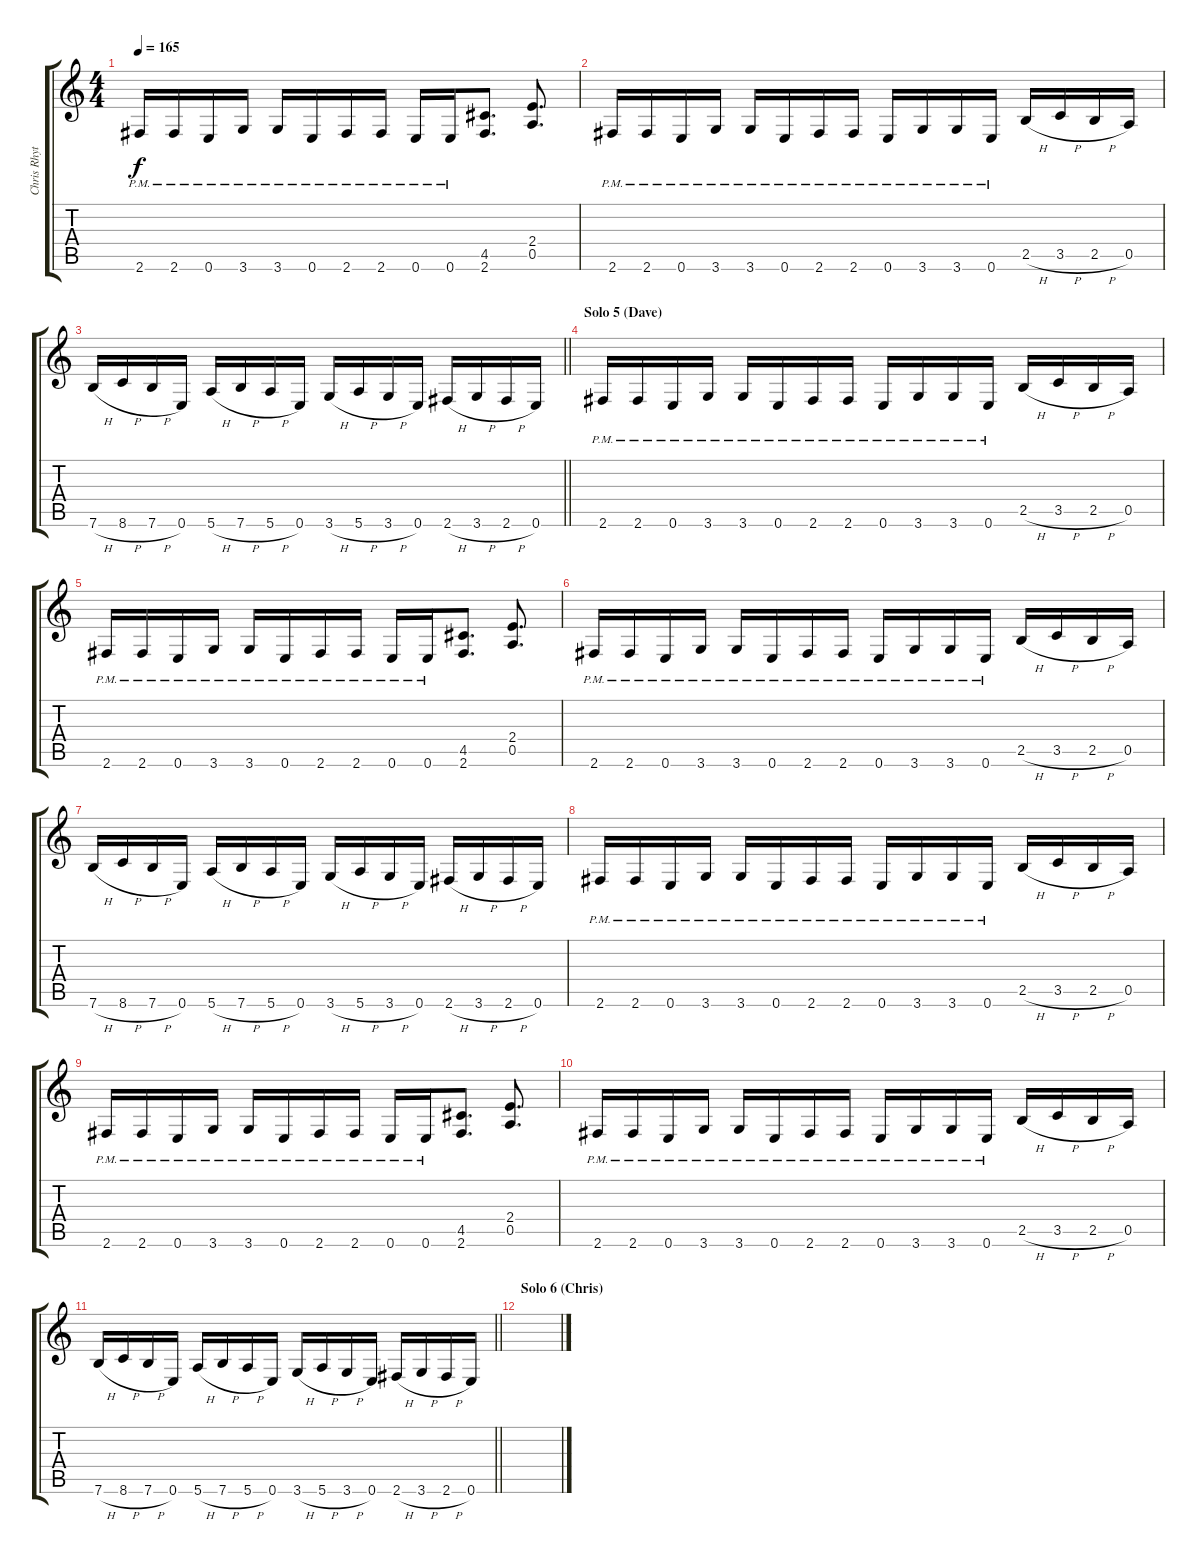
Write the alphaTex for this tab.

\track ("Chris Rhythm" "Chris Rhyt") {instrument distortionguitar}
\staff {score tabs}
\tuning (E4 B3 G3 D3 A2 E2) {hide}
\ts (4 4)
\tempo 165
\clef g2
\ks c
2.6{pm}.16{dy f} 2.6{pm}.16 0.6{pm}.16 3.6{pm}.16 3.6{pm}.16 0.6{pm}.16 2.6{pm}.16 2.6{pm}.16 0.6{pm}.16 0.6{pm}.16 (4.5 2.6).8{d} (2.4 0.5).8{d} |
2.6{pm}.16 2.6{pm}.16 0.6{pm}.16 3.6{pm}.16 3.6{pm}.16 0.6{pm}.16 2.6{pm}.16 2.6{pm}.16 0.6{pm}.16 3.6{pm}.16 3.6{pm}.16 0.6{pm}.16 2.5{h}.16 3.5{h}.16 2.5{h}.16 0.5.16 |
\barLineRight lightlight
7.6{h}.16 8.6{h}.16 7.6{h}.16 0.6.16 5.6{h}.16 7.6{h}.16 5.6{h}.16 0.6.16 3.6{h}.16 5.6{h}.16 3.6{h}.16 0.6.16 2.6{h}.16 3.6{h}.16 2.6{h}.16 0.6.16 |
\section ("" "Solo 5 (Dave)")
2.6{pm}.16{volume 12} 2.6{pm}.16 0.6{pm}.16 3.6{pm}.16 3.6{pm}.16 0.6{pm}.16 2.6{pm}.16 2.6{pm}.16 0.6{pm}.16 3.6{pm}.16 3.6{pm}.16 0.6{pm}.16 2.5{h}.16 3.5{h}.16 2.5{h}.16 0.5.16 |
2.6{pm}.16 2.6{pm}.16 0.6{pm}.16 3.6{pm}.16 3.6{pm}.16 0.6{pm}.16 2.6{pm}.16 2.6{pm}.16 0.6{pm}.16 0.6{pm}.16 (4.5 2.6).8{d} (2.4 0.5).8{d} |
2.6{pm}.16 2.6{pm}.16 0.6{pm}.16 3.6{pm}.16 3.6{pm}.16 0.6{pm}.16 2.6{pm}.16 2.6{pm}.16 0.6{pm}.16 3.6{pm}.16 3.6{pm}.16 0.6{pm}.16 2.5{h}.16 3.5{h}.16 2.5{h}.16 0.5.16 |
7.6{h}.16 8.6{h}.16 7.6{h}.16 0.6.16 5.6{h}.16 7.6{h}.16 5.6{h}.16 0.6.16 3.6{h}.16 5.6{h}.16 3.6{h}.16 0.6.16 2.6{h}.16 3.6{h}.16 2.6{h}.16 0.6.16 |
2.6{pm}.16 2.6{pm}.16 0.6{pm}.16 3.6{pm}.16 3.6{pm}.16 0.6{pm}.16 2.6{pm}.16 2.6{pm}.16 0.6{pm}.16 3.6{pm}.16 3.6{pm}.16 0.6{pm}.16 2.5{h}.16 3.5{h}.16 2.5{h}.16 0.5.16 |
2.6{pm}.16 2.6{pm}.16 0.6{pm}.16 3.6{pm}.16 3.6{pm}.16 0.6{pm}.16 2.6{pm}.16 2.6{pm}.16 0.6{pm}.16 0.6{pm}.16 (4.5 2.6).8{d} (2.4 0.5).8{d} |
2.6{pm}.16 2.6{pm}.16 0.6{pm}.16 3.6{pm}.16 3.6{pm}.16 0.6{pm}.16 2.6{pm}.16 2.6{pm}.16 0.6{pm}.16 3.6{pm}.16 3.6{pm}.16 0.6{pm}.16 2.5{h}.16 3.5{h}.16 2.5{h}.16 0.5.16 |
\barLineRight lightlight
7.6{h}.16 8.6{h}.16 7.6{h}.16 0.6.16 5.6{h}.16 7.6{h}.16 5.6{h}.16 0.6.16 3.6{h}.16 5.6{h}.16 3.6{h}.16 0.6.16 2.6{h}.16 3.6{h}.16 2.6{h}.16 0.6.16 |
\section ("" "Solo 6 (Chris)")
